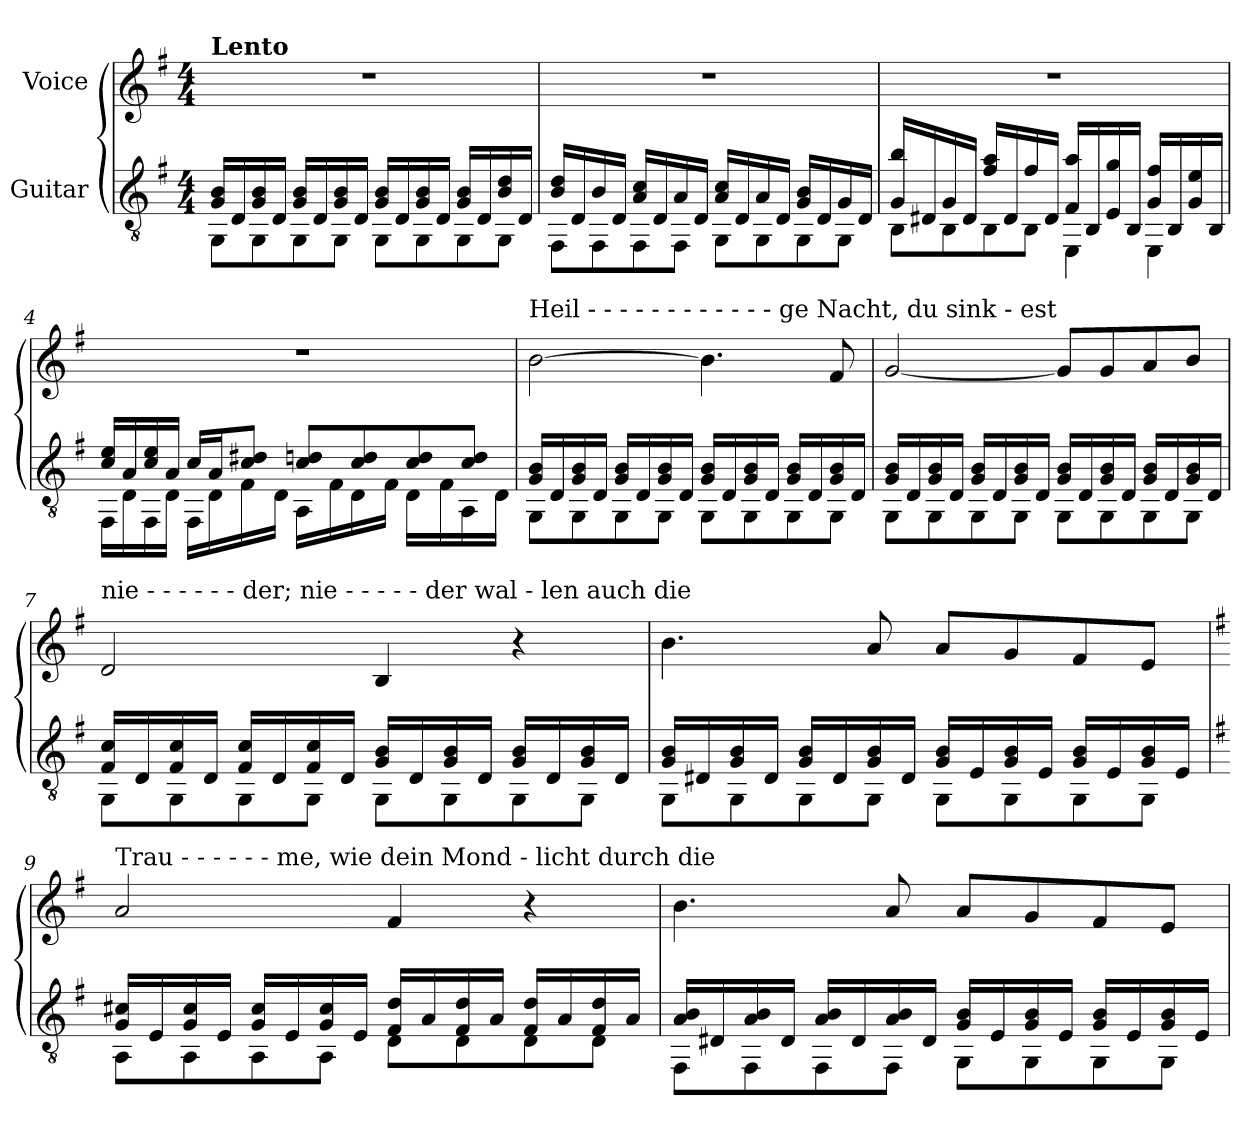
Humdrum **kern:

**kern	**kern
*part2	*part1
*staff2	*staff1
*I"Guitar	*I"Voice
*clefGv2	*clefG2
*k[f#]	*k[f#]
*M4/4	*M4/4
=1	=1
*^	*
!	!	!LO:TX:a:B:t=Lento
16G/ 16B/LL	8GG\L	1r
16D/	.	.
16G/ 16B/	8GG\	.
16D/JJ	.	.
16G/ 16B/LL	8GG\	.
16D/	.	.
16G/ 16B/	8GG\J	.
16D/JJ	.	.
16G/ 16B/LL	8GG\L	.
16D/	.	.
16G/ 16B/	8GG\	.
16D/JJ	.	.
16G/ 16B/LL	8GG\	.
16D/	.	.
16B/ 16d/	8GG\J	.
16D/JJ	.	.
=2	=2	=2
16B/ 16d/LL	8FF#\L	1r
16D/	.	.
16B/	8FF#\	.
16D/JJ	.	.
16A/ 16c/LL	8FF#\	.
16D/	.	.
16A/	8FF#\J	.
16D/JJ	.	.
16A/ 16c/LL	8GG\L	.
16D/	.	.
16A/	8GG\	.
16D/JJ	.	.
16G/ 16B/LL	8GG\	.
16D/	.	.
16G/	8GG\J	.
16D/JJ	.	.
!!LO:LB:g=z
=3	=3	=3
16G/ 16b/LL	8BB<\L	1r
16D#X/	.	.
16G/	8BB\	.
16D#/JJ	.	.
16f#/ 16a/LL	8BB\	.
16D#/	.	.
16f#/	8BB\J	.
16D#/JJ	.	.
16F#/ 16a/LL	4EE\	.
16BB/	.	.
16E/ 16g/	.	.
16BB/JJ	.	.
16G/ 16f#/LL	4EE\	.
16BB/	.	.
16G/ 16e/	.	.
16BB/JJ	.	.
=4	=4	=4
16c/ 16e/LL	16FF#\LL	1r
16A/	16D\	.
16c/ 16e/	16FF#\	.
16A/JJ	16D\JJ	.
16c/LL	16FF#\LL	.
16A/J	16D\	.
8c/ 8d#X/J	16F#\	.
.	16D<\JJ	.
8c/ 8dn/L	16AA\LL	.
.	16F#\	.
8c/ 8d/	16D\	.
.	16F#\JJ	.
8c/ 8d/	16D\LL	.
.	16F#\	.
8c/ 8d/J	16AA\	.
.	16D\JJ	.
!!LO:LB:g=z
=5	=5	=5
!	!	!LO:TX:t=Heil     -      -     -      -      -     -     -     -     -     -    -   -   ge          Nacht,                                                    du       sink   -   est
16G/ 16B/LL	8GG\L	[2b\
16D/	.	.
16G/ 16B/	8GG\	.
16D/JJ	.	.
16G/ 16B/LL	8GG\	.
16D/	.	.
16G/ 16B/	8GG\J	.
16D/JJ	.	.
16G/ 16B/LL	8GG\L	4.b\]
16D/	.	.
16G/ 16B/	8GG\	.
16D/JJ	.	.
16G/ 16B/LL	8GG\	.
16D/	.	.
16G/ 16B/	8GG\J	8f#/
16D/JJ	.	.
=6	=6	=6
16G/ 16B/LL	8GG\L	[2g/
16D/	.	.
16G/ 16B/	8GG\	.
16D/JJ	.	.
16G/ 16B/LL	8GG\	.
16D/	.	.
16G/ 16B/	8GG\J	.
16D/JJ	.	.
16G/ 16B/LL	8GG\L	8g/L]
16D/	.	.
16G/ 16B/	8GG\	8g/
16D/JJ	.	.
16G/ 16B/LL	8GG\	8a/
16D/	.	.
16G/ 16B/	8GG\J	8b/J
16D/JJ	.	.
!!LO:LB:g=z
=7	=7	=7
!	!	!LO:TX:t=nie    -     -      -     -      -      -    der;                                           nie  -     -     -     -     -     der       wal  -  len      auch     die
16F#/ 16c/LL	8GG<\L	2d/
16D/	.	.
16F#/ 16c/	8GG\	.
16D/JJ	.	.
16F#/ 16c/LL	8GG\	.
16D/	.	.
16F#/ 16c/	8GG\J	.
16D/JJ	.	.
16G/ 16B/LL	8GG\L	4B/
16D/	.	.
16G/ 16B/	8GG\	.
16D/JJ	.	.
16G/ 16B/LL	8GG\	4r
16D/	.	.
16G/ 16B/	8GG\J	.
16D/JJ	.	.
=8	=8	=8
16G/ 16B/LL	8GG\L	4.b\
16D#X/	.	.
16G/ 16B/	8GG\	.
16D#/JJ	.	.
16G/ 16B/LL	8GG\	.
16D#/	.	.
16G/ 16B/	8GG\J	8a/
16D#/JJ	.	.
16G/ 16B/LL	8GG\L	8a/L
16E/	.	.
16G/ 16B/	8GG\	8g/
16E/JJ	.	.
16G/ 16B/LL	8GG\	8f#/
16E/	.	.
16G/ 16B/	8GG\J	8e/J
16E/JJ	.	.
!!LO:PB:g=z
=9	=9	=9
*k[f#]	*	*k[f#]
!	!	!LO:TX:t=Trau  -     -     -    -     -    -    me,                                         wie                                  dein      Mond - licht     durch    die
16G/ 16c#X/LL	8AA\L	2a/
16E/	.	.
16G/ 16c#/	8AA\	.
16E/JJ	.	.
16G/ 16c#/LL	8AA\	.
16E/	.	.
16G/ 16c#/	8AA\J	.
16E/JJ	.	.
16F#/ 16d/LL	8D\L	4f#/
16A/	.	.
16F#/ 16d/	8D\	.
16A/JJ	.	.
16F#/ 16d/LL	8D\	4r
16A/	.	.
16F#/ 16d/	8D\J	.
16A/JJ	.	.
=10	=10	=10
16A/ 16B/LL	8FF#\L	4.b\
16D#X/	.	.
16A/ 16B/	8FF#\	.
16D#/JJ	.	.
16A/ 16B/LL	8FF#\	.
16D#/	.	.
16A/ 16B/	8FF#\J	8a/
16D#/JJ	.	.
16G/ 16B/LL	8GG\L	8a/L
16E/	.	.
16G/ 16B/	8GG\	8g/
16E/JJ	.	.
16G/ 16B/LL	8GG\	8f#/
16E/	.	.
16G/ 16B/	8GG\J	8e/J
16E/JJ	.	.
*v	*v	*
=	=
*-	*-
